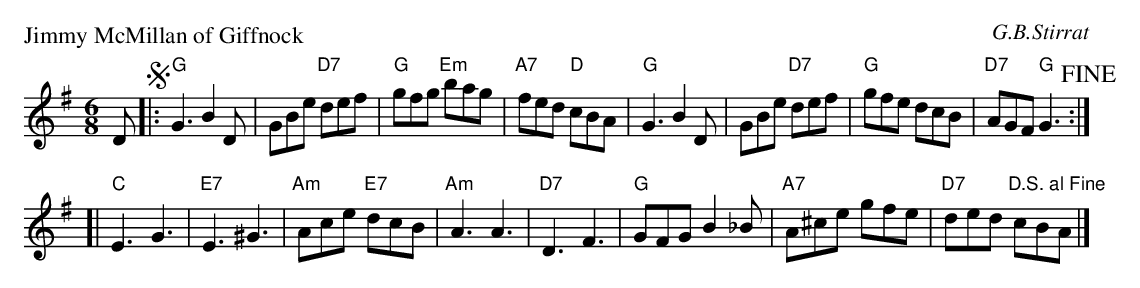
X:1
P: Jimmy McMillan of Giffnock
C: G.B.Stirrat
M: 6/8
L: 1/8
K: G
D !segno!|:\
"G"G3 B2D | GBe "D7"def | "G"gfg "Em"bag | "A7"fed "D"cBA |\
"G"G3 B2D | GBe "D7"def | "G"gfe dcB | "D7"AGF "G"G3 !fine!:|
[|\
"C"E3 G3 | "E7"E3 ^G3 | "Am"Ace "E7"dcB | "Am"A3 A3 |\
"D7"D3 F3 | "G"GFG B2_B | "A7"A^ce gfe | "D7"ded "D.S. al Fine"cBA |]
